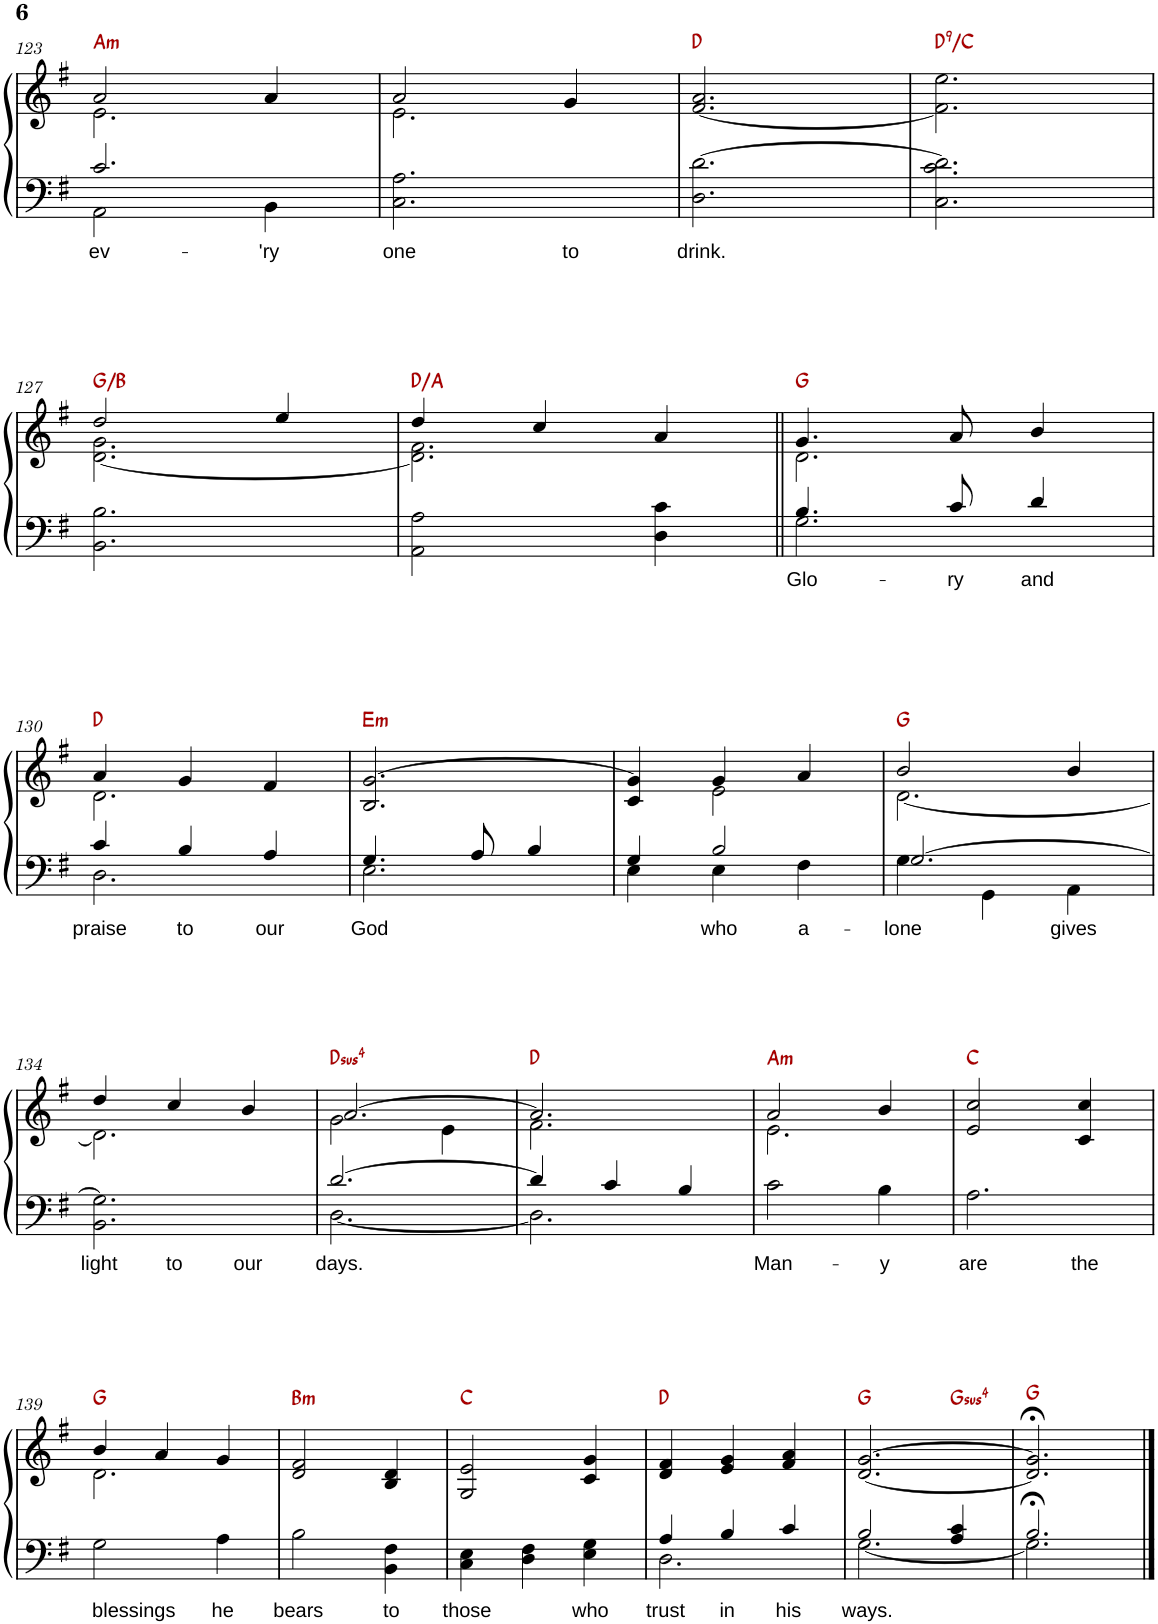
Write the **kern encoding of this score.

**kern	**text	**kern	**harte
*part1	*part1	*part1	*part1
*staff2	*staff2	*staff1	*
*I"Piano	*	*	*
*I'Pno.	*	*	*
!!LO:PB:g=z
*clefF4	*	*clefG2	*
*k[f#]	*	*k[f#]	*
*M3/4	*	*M3/4	*
=123	=123	=123	=123
*^	*	*	*
!	!	!LO:LY:b	!	!LO:H:kt=m
*	*	*	*^	*
2.c/	2AA\	ev-	2a/	2.e\	A:min
!	!	!LO:LY:b	!	!	!
.	4BB\	-'ry	4a/	.	.
=124	=124	=124	=124	=124	=124
!	!	!LO:LY:b	!	!	!
2.C\ 2.A\	2ryy	one	2a/	2.e\	.
!	!	!LO:LY:b	!	!	!
.	4D	to	4g/	.	.
*	*	*	*v	*v	*
=125	=125	=125	=125	=125
!	!	!LO:LY:b	!	!
*v	*v	*	*	*
2.D\ [2.d\	drink.	[2.f#/ 2.a/	D:maj
=126	=126	=126	=126
!	!	!	!LO:H:kt=9
2.C\ 2.c\ 2.d\]	.	2.f#\] 2.ee\	D:9/b7
!!LO:LB:g=z
=127	=127	=127	=127
*	*	*^	*
2.BB\ 2.B\	.	2dd/	[2.d\ 2.g\	G:maj/3
.	.	4ee/	.	.
=128	=128	=128	=128	=128
2AA\ 2A\	.	4dd/	2.d\] 2.f#\	D:maj/5
.	.	4cc/	.	.
4D\ 4c\	.	4a/	.	.
=129||	=129||	=129||	=129||	=129||
!	!LO:LY:b	!	!	!
*^	*	*	*	*
4.B/	2.G\	Glo-	4.g/	2.d\	G:maj
!	!	!LO:LY:b	!	!	!
8c/	.	-ry	8a/	.	.
!	!	!LO:LY:b	!	!	!
4d/	.	and	4b/	.	.
!!LO:LB:g=z	!!
=130	=130	=130	=130	=130	=130
!	!	!LO:LY:b	!	!	!
4c/	2.D\	praise	4a/	2.d\	D:maj
!	!	!LO:LY:b	!	!	!
4B/	.	to	4g/	.	.
!	!	!LO:LY:b	!	!	!
4A/	.	our	4f#/	.	.
*	*	*	*v	*v	*
=131	=131	=131	=131	=131
!	!	!LO:LY:b	!	!LO:H:kt=m
4.G/	2.E\	God	2.B/ [2.g/	E:min
8A/	.	.	.	.
4B/	.	.	.	.
=132	=132	=132	=132	=132
*	*	*	*^	*
4G/	4E\	.	4c/ 4g/]	4ryy	.
!	!	!LO:LY:b	!	!	!
2B/	4E\	who	4g/	2e\	.
!	!	!LO:LY:b	!	!	!
.	4F#\	a-	4a/	.	.
=133	=133	=133	=133	=133	=133
!	!	!LO:LY:b	!	!	!
[2.G/	4G\	-lone	2b/	[2.d\	G:maj
.	4GG\	.	.	.	.
!	!	!LO:LY:b	!	!	!
.	4AA\	gives	4b/	.	.
!!LO:LB:g=z	!!
=134	=134	=134	=134	=134	=134
!	!	!LO:LY:b	!	!	!
2.BB\ 2.G\]	4D	light	4dd/	2.d\]	.
!	!	!LO:LY:b	!	!	!
.	4D	to	4cc/	.	.
!	!	!LO:LY:b	!	!	!
.	4D	our	4b/	.	.
=135	=135	=135	=135	=135	=135
!	!	!LO:LY:b	!	!	!LO:H:kt=4
[2.d/	[2.D\	days.	[2.a/	2g\	D:sus4
.	.	.	.	4e\	.
=136	=136	=136	=136	=136	=136
4d/]	2.D\]	.	2.a/]	2.f#\	D:maj
4c/	.	.	.	.	.
4B/	.	.	.	.	.
*v	*v	*	*	*	*
=137	=137	=137	=137	=137
!	!LO:LY:b	!	!	!LO:H:kt=m
2c\	Man-	2a/	2.e\	A:min
!	!LO:LY:b	!	!	!
4B\	-y	4b/	.	.
*	*	*v	*v	*
=138	=138	=138	=138
!	!LO:LY:b	!	!
*^	*	*	*
2.A\	2ryy	are	2e/ 2cc/	C:maj
!	!	!LO:LY:b	!	!
.	4D	the	4c/ 4cc/	.
!!LO:LB:g=z
=139	=139	=139	=139	=139
!	!	!LO:LY:b	!	!
*	*	*	*^	*
2G\	2D	blessings	4b/	2.d\	G:maj
.	.	.	4a/	.	.
!	!	!LO:LY:b	!	!	!
4A\	4D	he	4g/	.	.
*	*	*	*v	*v	*
=140	=140	=140	=140	=140
!	!	!LO:LY:b	!	!LO:H:kt=m
*v	*v	*	*	*
2B\	bears	2d/ 2f#/	B:min
!	!LO:LY:b	!	!
4BB\ 4F#\	to	4B/ 4d/	.
=141	=141	=141	=141
!	!LO:LY:b	!	!
4C\ 4E\	those	2G/ 2e/	C:maj
4D\ 4F#\	.	.	.
!	!LO:LY:b	!	!
4E\ 4G\	who	4c/ 4g/	.
=142	=142	=142	=142
!	!LO:LY:b	!	!
*^	*	*	*
4A/	2.D\	trust	4d/ 4f#/	D:maj
!	!	!LO:LY:b	!	!
4B/	.	in	4e/ 4g/	.
!	!	!LO:LY:b	!	!
4c/	.	his	4f#/ 4a/	.
=143	=143	=143	=143	=143
!	!	!LO:LY:b	!	!
*	*	*	*^	*
2B/	[2.G\	ways.	[2.d/ [2.g/	2ryy	G:maj
!	!	!	!	!	!LO:H:kt=4
4A/ 4c/	.	.	.	4ryy	G:sus4
*	*	*	*v	*v	*
=144	=144	=144	=144	=144
2.B;</	2.G\]	.	2.d/];< 2.g/];<	G:maj
*v	*v	*	*	*
==	==	==	==
*-	*-	*-	*-
